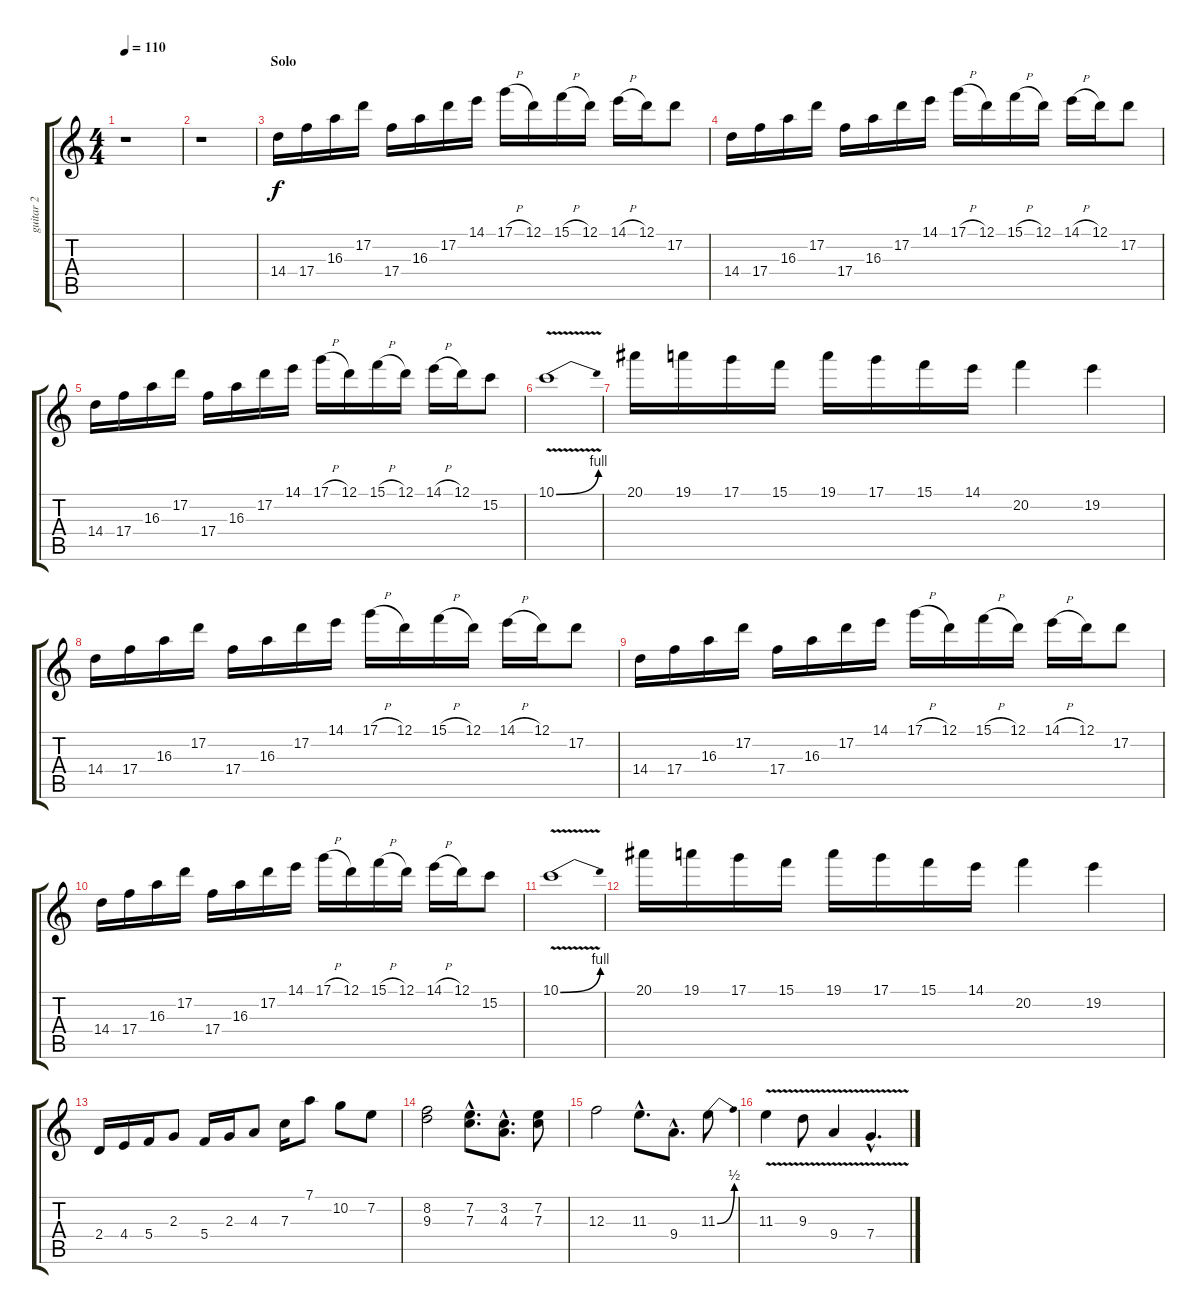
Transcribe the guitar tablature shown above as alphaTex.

\track ("guitar 2" "guitar 2") {instrument distortionguitar}
\staff {score tabs}
\tuning (D4 A3 F3 C3 G2 D2) {hide}
\ts (4 4)
\tempo 110
\clef g2
\ks c
r.1{dy f} |
r.1 |
\section ("" "Solo")
14.4.16 17.4.16 16.3.16 17.2.16 17.4.16 16.3.16 17.2.16 14.1.16 17.1{h}.16 12.1.16 15.1{h}.16 12.1.16 14.1{h}.16 12.1.16 17.2.8 |
14.4.16 17.4.16 16.3.16 17.2.16 17.4.16 16.3.16 17.2.16 14.1.16 17.1{h}.16 12.1.16 15.1{h}.16 12.1.16 14.1{h}.16 12.1.16 17.2.8 |
14.4.16 17.4.16 16.3.16 17.2.16 17.4.16 16.3.16 17.2.16 14.1.16 17.1{h}.16 12.1.16 15.1{h}.16 12.1.16 14.1{h}.16 12.1.16 15.2.8 |
10.1{be (bend 0 0 60 4) v}.1 |
20.1.16 19.1.16 17.1.16 15.1.16 19.1.16 17.1.16 15.1.16 14.1.16 20.2.4 19.2.4 |
14.4.16 17.4.16 16.3.16 17.2.16 17.4.16 16.3.16 17.2.16 14.1.16 17.1{h}.16 12.1.16 15.1{h}.16 12.1.16 14.1{h}.16 12.1.16 17.2.8 |
14.4.16 17.4.16 16.3.16 17.2.16 17.4.16 16.3.16 17.2.16 14.1.16 17.1{h}.16 12.1.16 15.1{h}.16 12.1.16 14.1{h}.16 12.1.16 17.2.8 |
14.4.16 17.4.16 16.3.16 17.2.16 17.4.16 16.3.16 17.2.16 14.1.16 17.1{h}.16 12.1.16 15.1{h}.16 12.1.16 14.1{h}.16 12.1.16 15.2.8 |
10.1{be (bend 0 0 60 4) v}.1 |
20.1.16 19.1.16 17.1.16 15.1.16 19.1.16 17.1.16 15.1.16 14.1.16 20.2.4 19.2.4 |
2.4.16 4.4.16 5.4.16 2.3.8 5.4.16 2.3.16 4.3.8 7.3.16 7.1.8 10.2.8 7.2.8 |
(8.2 9.3).2 (7.2{hac} 7.3{hac}).8{d} (3.2{hac} 4.3{hac}).8{d} (7.2 7.3).8 |
12.3.2 11.3{hac}.8{d} 9.4{hac}.8{d} 11.3{be (bend 0 0 60 2)}.8 |
11.3{v}.4 9.3{v}.8 9.4{v}.4 7.4{v hac}.4{d}
